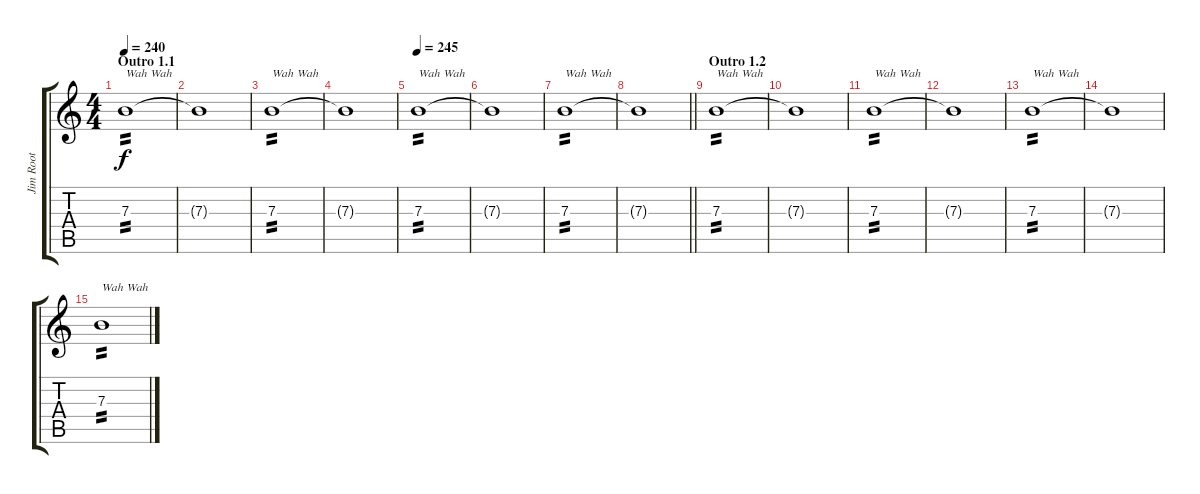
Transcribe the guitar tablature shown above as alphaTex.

\track ("Jim Root" "Jim Root") {instrument distortionguitar}
\staff {score tabs}
\tuning (Db4 Ab3 E3 B2 Gb2 B1) {hide}
\ts (4 4)
\section ("" "Outro 1.1")
\tempo 240
\clef g2
\ks c
7.3.1{txt "Wah Wah" tp 2 dy f volume 8} |
7.3{t}.1{volume 13} |
7.3.1{txt "Wah Wah" tp 2 volume 8} |
7.3{t}.1{volume 13} |
\tempo 245
7.3.1{txt "Wah Wah" tp 2 volume 8} |
7.3{t}.1{volume 13} |
7.3.1{txt "Wah Wah" tp 2 volume 8} |
\barLineRight lightlight
7.3{t}.1{volume 13} |
\section ("" "Outro 1.2")
7.3.1{txt "Wah Wah" tp 2 volume 8} |
7.3{t}.1{volume 13} |
7.3.1{txt "Wah Wah" tp 2 volume 8} |
7.3{t}.1{volume 13} |
7.3.1{txt "Wah Wah" tp 2 volume 8} |
7.3{t}.1{volume 13} |
7.3.1{txt "Wah Wah" tp 2 volume 8}
